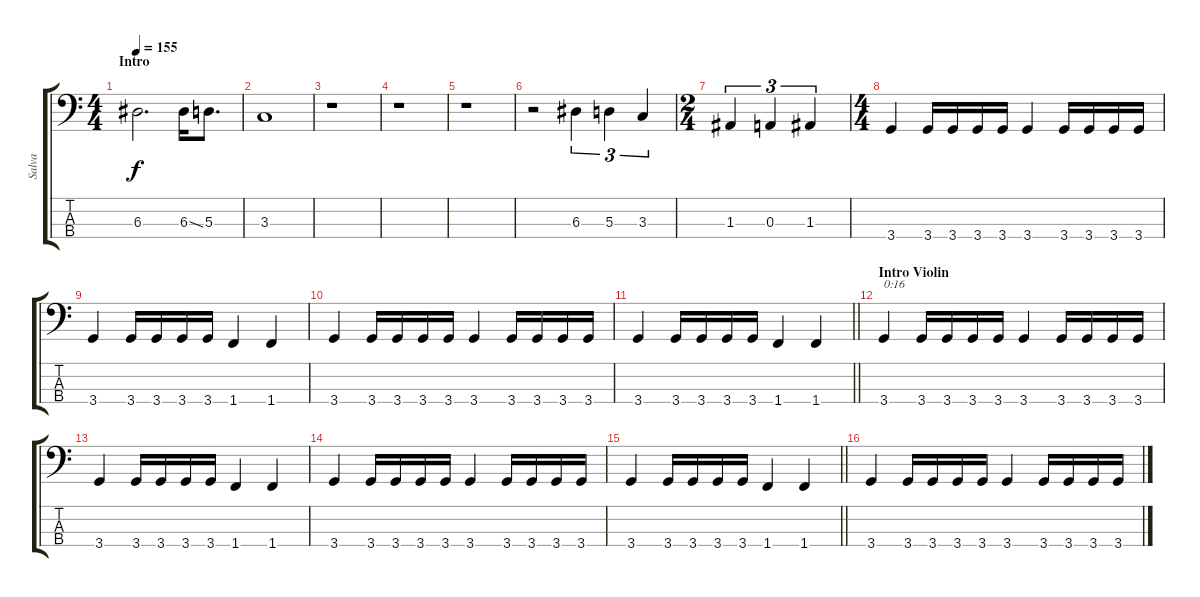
\track ("Salva" "Salva") {instrument electricbassfinger}
\staff {score tabs}
\tuning (G2 D2 A1 E1) {hide}
\ts (4 4)
\section ("" "Intro")
\tempo 155
\clef f4
\ks c
6.3.2{d dy f instrument electricbassfinger} 6.3{ss}.16 5.3.8{d} |
3.3.1 |
r.1 |
r.1 |
r.1 |
r.2 6.3.4{tu (3 2)} 5.3.4{tu (3 2)} 3.3.4{tu (3 2)} |
\ts (2 4)
1.3.4{tu (3 2)} 0.3.4{tu (3 2)} 1.3.4{tu (3 2)} |
\ts (4 4)
3.4.4 3.4.16 3.4.16 3.4.16 3.4.16 3.4.4 3.4.16 3.4.16 3.4.16 3.4.16 |
3.4.4 3.4.16 3.4.16 3.4.16 3.4.16 1.4.4 1.4.4 |
3.4.4 3.4.16 3.4.16 3.4.16 3.4.16 3.4.4 3.4.16 3.4.16 3.4.16 3.4.16 |
\barLineRight lightlight
3.4.4 3.4.16 3.4.16 3.4.16 3.4.16 1.4.4 1.4.4 |
\section ("" "Intro Violin")
3.4.4{txt "0:16"} 3.4.16 3.4.16 3.4.16 3.4.16 3.4.4 3.4.16 3.4.16 3.4.16 3.4.16 |
3.4.4 3.4.16 3.4.16 3.4.16 3.4.16 1.4.4 1.4.4 |
3.4.4 3.4.16 3.4.16 3.4.16 3.4.16 3.4.4 3.4.16 3.4.16 3.4.16 3.4.16 |
\barLineRight lightlight
3.4.4 3.4.16 3.4.16 3.4.16 3.4.16 1.4.4 1.4.4 |
3.4.4 3.4.16 3.4.16 3.4.16 3.4.16 3.4.4 3.4.16 3.4.16 3.4.16 3.4.16
